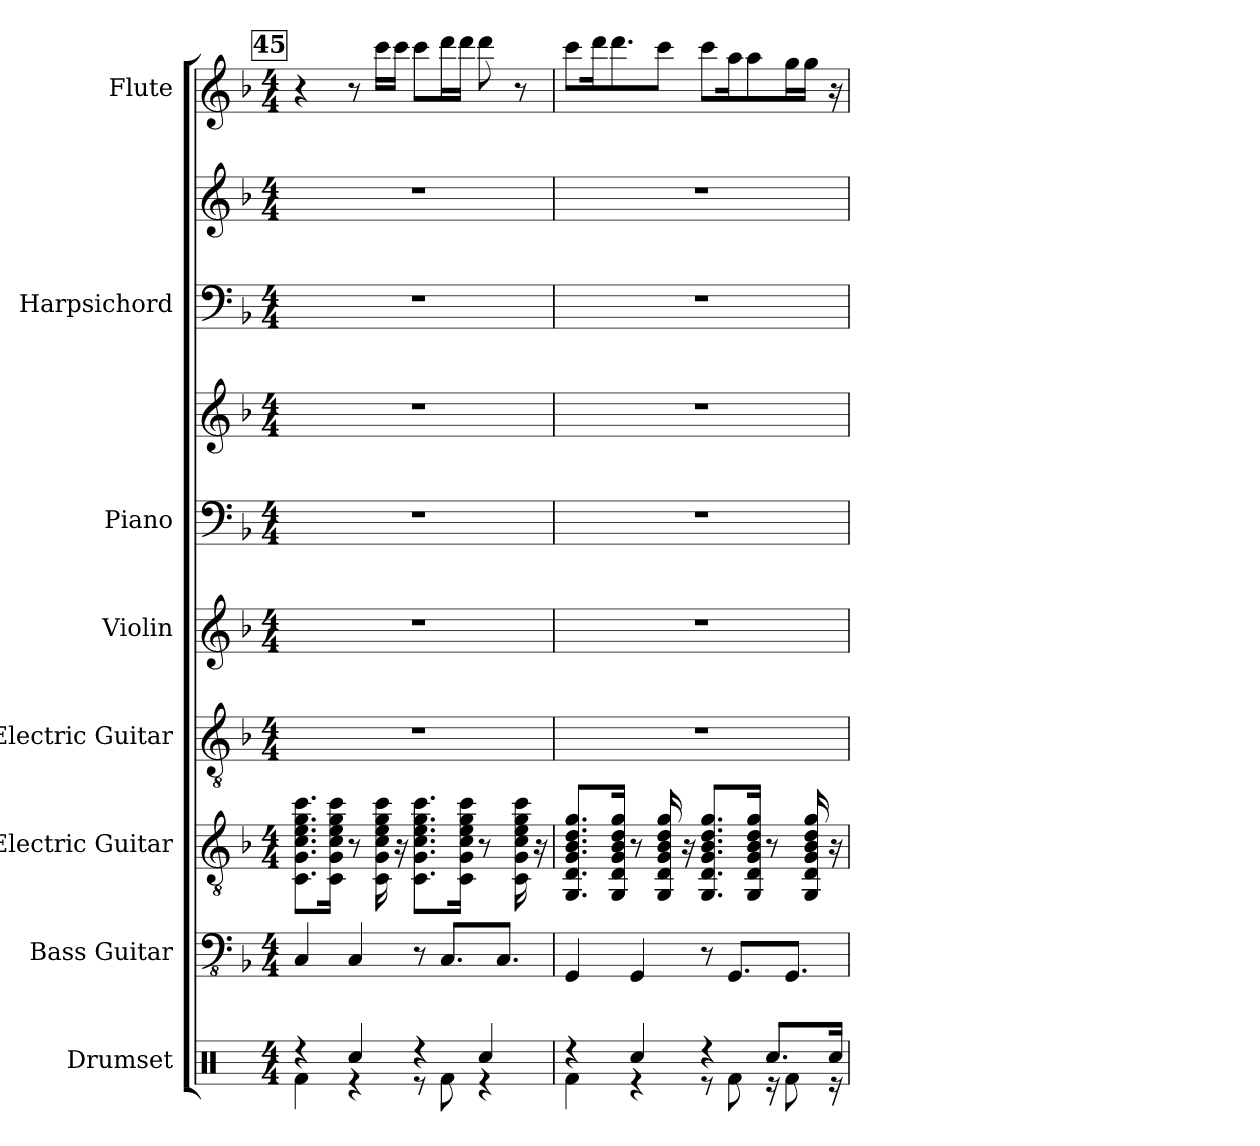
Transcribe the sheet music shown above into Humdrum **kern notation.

**kern	**kern	**kern	**dynam	**kern	**kern	**kern	**kern	**kern	**kern	**kern
*part8	*part7	*part6	*part6	*part5	*part4	*part3	*part3	*part2	*part2	*part1
*staff10	*staff9	*staff8	*staff8	*staff7	*staff6	*staff5	*staff4	*staff3	*staff2	*staff1
*I"Drumset	*I"Bass Guitar	*I"Electric Guitar	*	*I"Electric Guitar	*I"Violin	*I"Piano	*	*I"Harpsichord	*	*I"Flute
*I'Drs.	*I'B. Guit.	*I'El. Guit.	*	*I'El. Guit.	*I'Vln.	*I'Pno.	*	*I'Hch.	*	*I'Fl.
*clefX	*clefFv4	*clefGv2	*	*clefGv2	*clefG2	*clefF4	*clefG2	*clefF4	*clefG2	*clefG2
*k[]	*k[b-]	*k[b-]	*	*k[b-]	*k[b-]	*k[b-]	*k[b-]	*k[b-]	*k[b-]	*k[b-]
*M4/4	*M4/4	*M4/4	*	*M4/4	*M4/4	*M4/4	*M4/4	*M4/4	*M4/4	*M4/4
!!LO:REH:place=s1:a:B:fs=14:t=45
=45	=45	=45	=45	=45	=45	=45	=45	=45	=45	=45
*^	*	*	*	*	*	*	*	*	*	*
!	!	!	!	!LO:DY:b	!	!	!	!	!	!	!
4r	4Rf\	4CC/	8.C\ 8.G\ 8.c\ 8.e\ 8.g\ 8.cc\L	other-dynamics	1r	1r	1r	1r	1r	1r	4r
.	.	.	16C\ 16G\ 16c\ 16e\ 16g\ 16cc\Jk	.	.	.	.	.	.	.	.
4Rcc/	4r	4CC/	8r	.	.	.	.	.	.	.	8r
.	.	.	16C\ 16G\ 16c\ 16e\ 16g\ 16cc\	.	.	.	.	.	.	.	16ccc\LL
.	.	.	16r	.	.	.	.	.	.	.	16ccc\JJ
4r	8r	8r	8.C\ 8.G\ 8.c\ 8.e\ 8.g\ 8.cc\L	.	.	.	.	.	.	.	8ccc\L
.	8Rf\	8.CC/L	.	.	.	.	.	.	.	.	16ddd\L
.	.	.	16C\ 16G\ 16c\ 16e\ 16g\ 16cc\Jk	.	.	.	.	.	.	.	16ddd\JJ
4Rcc/	4r	.	8r	.	.	.	.	.	.	.	8ddd\
.	.	8.CC/J	.	.	.	.	.	.	.	.	.
.	.	.	16C\ 16G\ 16c\ 16e\ 16g\ 16cc\	.	.	.	.	.	.	.	8r
.	.	.	16r	.	.	.	.	.	.	.	.
!!LO:PB:g=z
=46	=46	=46	=46	=46	=46	=46	=46	=46	=46	=46	=46
4r	4Rf\	4GGG/	8.GG/ 8.D/ 8.G/ 8.B-/ 8.d/ 8.g/L	.	1r	1r	1r	1r	1r	1r	8ccc\L
.	.	.	.	.	.	.	.	.	.	.	16ddd\K
.	.	.	16GG/ 16D/ 16G/ 16B-/ 16d/ 16g/Jk	.	.	.	.	.	.	.	8.ddd\
4Rcc/	4r	4GGG/	8r	.	.	.	.	.	.	.	.
.	.	.	16GG/ 16D/ 16G/ 16B-/ 16d/ 16g/	.	.	.	.	.	.	.	8ccc\J
.	.	.	16r	.	.	.	.	.	.	.	.
4r	8r	8r	8.GG/ 8.D/ 8.G/ 8.B-/ 8.d/ 8.g/L	.	.	.	.	.	.	.	8ccc\L
.	8Rf\	8.GGG/L	.	.	.	.	.	.	.	.	16aa\K
.	.	.	16GG/ 16D/ 16G/ 16B-/ 16d/ 16g/Jk	.	.	.	.	.	.	.	8aa\
8.Rcc/L	16r	.	8r	.	.	.	.	.	.	.	.
.	8Rf\	8.GGG/J	.	.	.	.	.	.	.	.	16gg\L
.	.	.	16GG/ 16D/ 16G/ 16B-/ 16d/ 16g/	.	.	.	.	.	.	.	16gg\JJ
16Rcc/Jk	16r	.	16r	.	.	.	.	.	.	.	16r
*v	*v	*	*	*	*	*	*	*	*	*	*
=	=	=	=	=	=	=	=	=	=	=
*-	*-	*-	*-	*-	*-	*-	*-	*-	*-	*-
